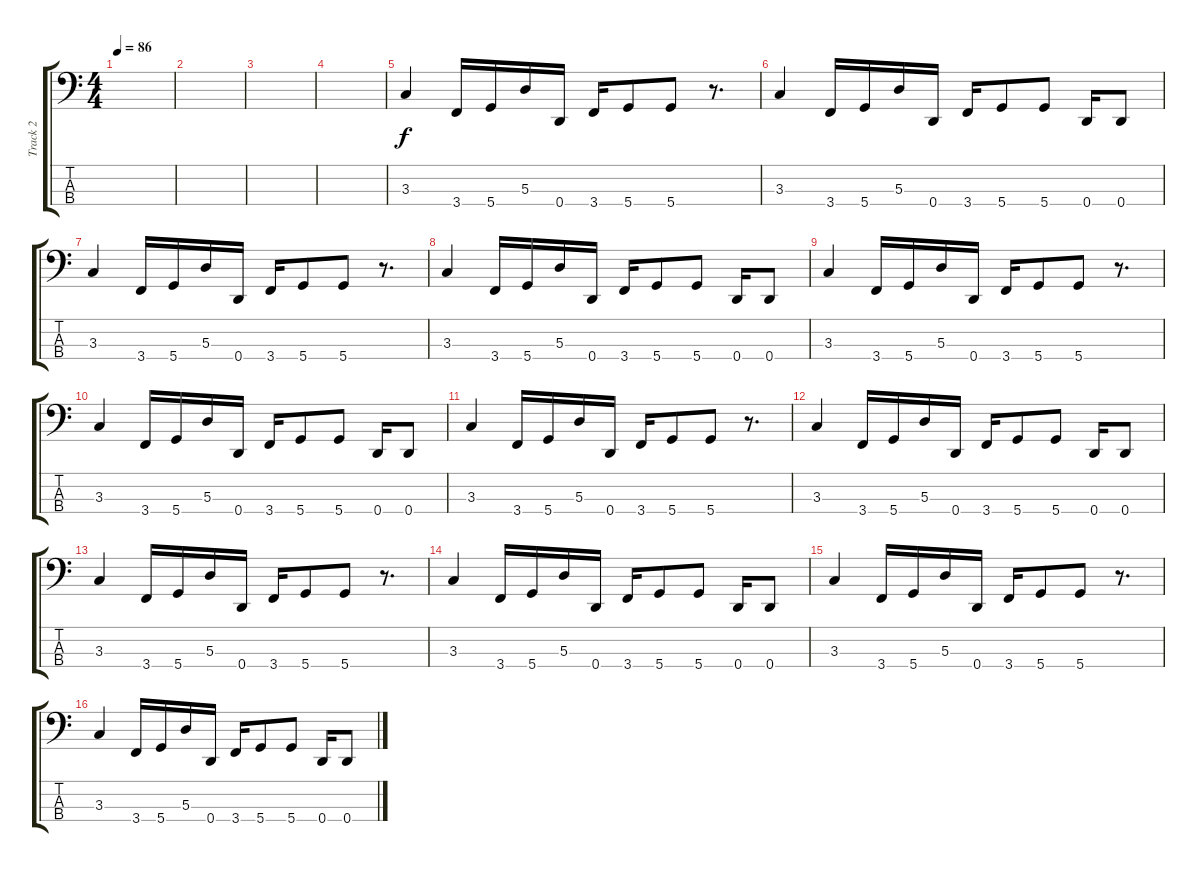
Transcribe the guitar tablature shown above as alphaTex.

\track ("Track 2" "Track 2") {instrument electricbassfinger}
\staff {score tabs}
\tuning (G2 D2 A1 D1) {hide}
\ts (4 4)
\tempo 86
\clef f4
\ks c
|
|
|
|
3.3.4 3.4.16 5.4.16 5.3.16 0.4.16 3.4.16 5.4.8 5.4.8 r.8{d} |
3.3.4 3.4.16 5.4.16 5.3.16 0.4.16 3.4.16 5.4.8 5.4.8 0.4.16 0.4.8 |
3.3.4 3.4.16 5.4.16 5.3.16 0.4.16 3.4.16 5.4.8 5.4.8 r.8{d} |
3.3.4 3.4.16 5.4.16 5.3.16 0.4.16 3.4.16 5.4.8 5.4.8 0.4.16 0.4.8 |
3.3.4 3.4.16 5.4.16 5.3.16 0.4.16 3.4.16 5.4.8 5.4.8 r.8{d} |
3.3.4 3.4.16 5.4.16 5.3.16 0.4.16 3.4.16 5.4.8 5.4.8 0.4.16 0.4.8 |
3.3.4 3.4.16 5.4.16 5.3.16 0.4.16 3.4.16 5.4.8 5.4.8 r.8{d} |
3.3.4 3.4.16 5.4.16 5.3.16 0.4.16 3.4.16 5.4.8 5.4.8 0.4.16 0.4.8 |
3.3.4 3.4.16 5.4.16 5.3.16 0.4.16 3.4.16 5.4.8 5.4.8 r.8{d} |
3.3.4 3.4.16 5.4.16 5.3.16 0.4.16 3.4.16 5.4.8 5.4.8 0.4.16 0.4.8 |
3.3.4 3.4.16 5.4.16 5.3.16 0.4.16 3.4.16 5.4.8 5.4.8 r.8{d} |
3.3.4 3.4.16 5.4.16 5.3.16 0.4.16 3.4.16 5.4.8 5.4.8 0.4.16 0.4.8
